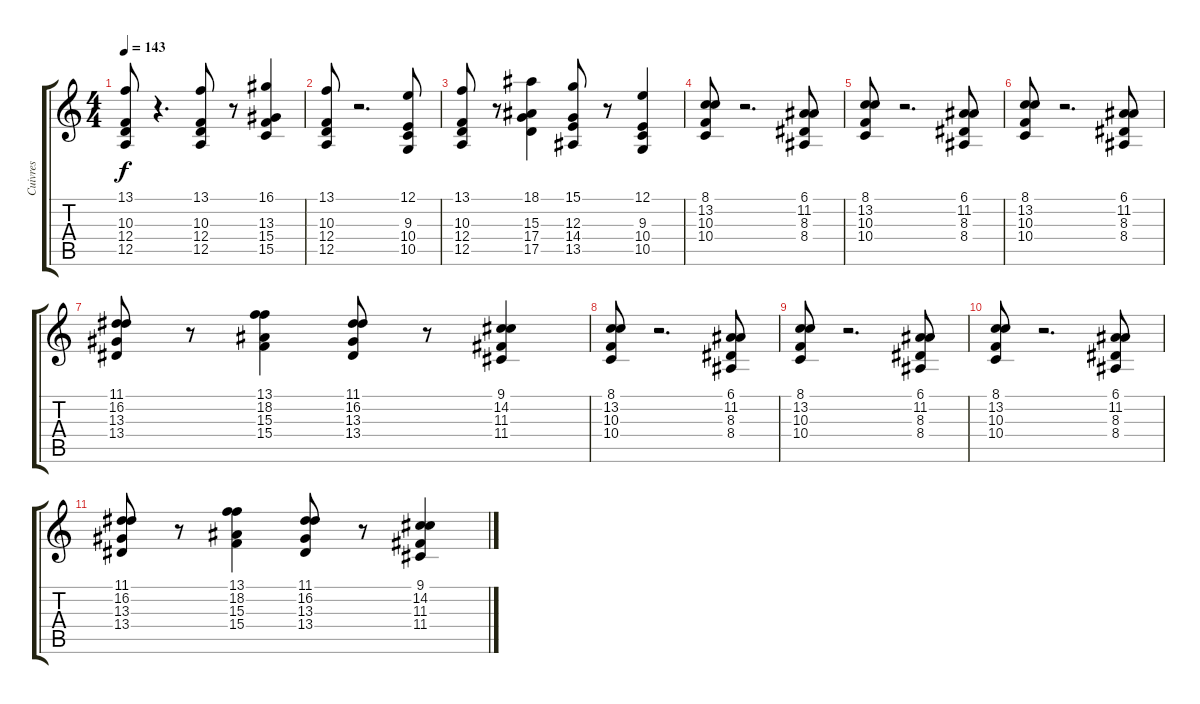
\track ("Cuivres" "Cuivres") {instrument brasssection}
\staff {score tabs}
\tuning (E4 B3 G3 D3 A2 E2) {hide}
\ts (4 4)
\tempo 143
\clef g2
\ks c
(13.1 10.3 12.4 12.5).8{dy f} r.4{d} (13.1 10.3 12.4 12.5).8 r.8 (16.1 13.3 15.4 15.5).4 |
(13.1 10.3 12.4 12.5).8 r.2{d} (12.1 9.3 10.4 10.5).8 |
(13.1 10.3 12.4 12.5).8 r.8 (18.1 15.3 17.4 17.5).4 (15.1 12.3 14.4 13.5).8 r.8 (12.1 9.3 10.4 10.5).4 |
(8.1 13.2 10.3 10.4).8 r.2{d} (6.1 11.2 8.3 8.4).8 |
(8.1 13.2 10.3 10.4).8 r.2{d} (6.1 11.2 8.3 8.4).8 |
(8.1 13.2 10.3 10.4).8 r.2{d} (6.1 11.2 8.3 8.4).8 |
(11.1 16.2 13.3 13.4).8 r.8 (13.1 18.2 15.3 15.4).4 (11.1 16.2 13.3 13.4).8 r.8 (9.1 14.2 11.3 11.4).4 |
(8.1 13.2 10.3 10.4).8 r.2{d} (6.1 11.2 8.3 8.4).8 |
(8.1 13.2 10.3 10.4).8 r.2{d} (6.1 11.2 8.3 8.4).8 |
(8.1 13.2 10.3 10.4).8 r.2{d} (6.1 11.2 8.3 8.4).8 |
(11.1 16.2 13.3 13.4).8 r.8 (13.1 18.2 15.3 15.4).4 (11.1 16.2 13.3 13.4).8 r.8 (9.1 14.2 11.3 11.4).4
